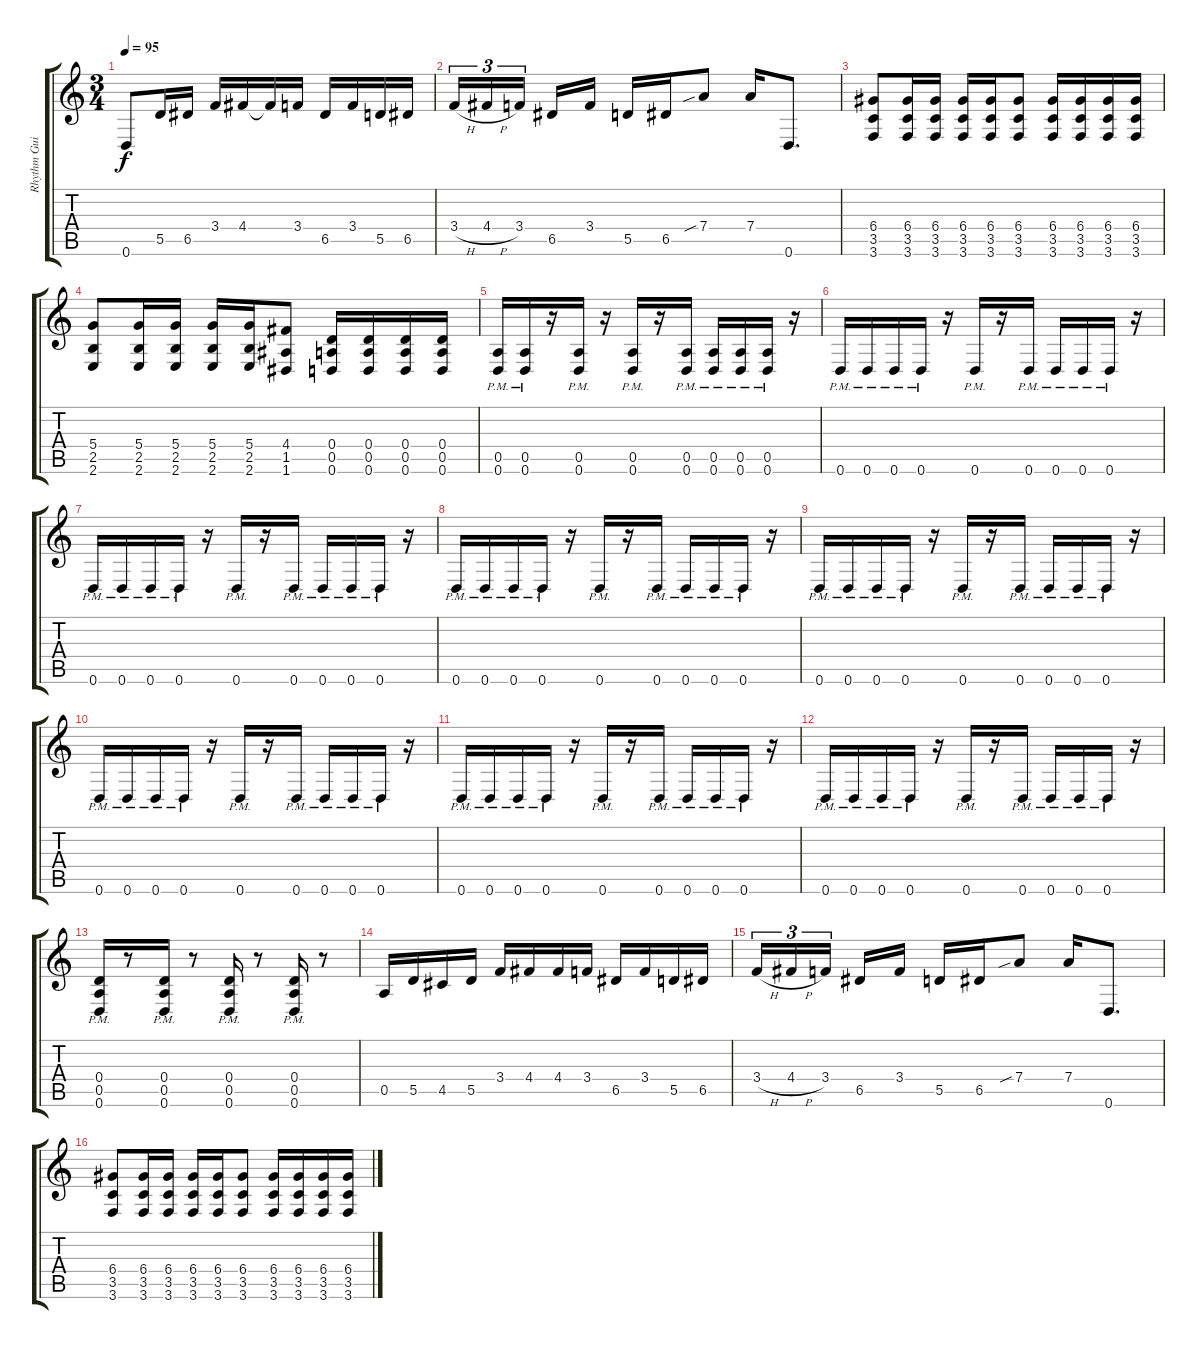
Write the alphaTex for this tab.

\track ("Rhythm Guitar 1" "Rhythm Gui") {instrument distortionguitar}
\staff {score tabs}
\tuning (E4 A3 F3 D3 A2 D2) {hide}
\ts (3 4)
\tempo 95
\clef g2
\ks c
0.6.8{dy f} 5.5.16 6.5.16 3.4.16 4.4.16 4.4{t}.16 3.4.16 6.5.16 3.4.16 5.5.16 6.5.16 |
3.4{h}.16{tu (3 2)} 4.4{h}.16{tu (3 2)} 3.4.16{tu (3 2) beam splitsecondary} 6.5.16 3.4.16 5.5.16 6.5.16 7.4{sib}.8 7.4.16 0.6.8{d} |
(6.4 3.5 3.6).8 (6.4 3.5 3.6).16 (6.4 3.5 3.6).16 (6.4 3.5 3.6).16 (6.4 3.5 3.6).16 (6.4 3.5 3.6).8 (6.4 3.5 3.6).16 (6.4 3.5 3.6).16 (6.4 3.5 3.6).16 (6.4 3.5 3.6).16 |
(5.4 2.5 2.6).8 (5.4 2.5 2.6).16 (5.4 2.5 2.6).16 (5.4 2.5 2.6).16 (5.4 2.5 2.6).16 (4.4 1.5 1.6).8 (0.4 0.5 0.6).16 (0.4 0.5 0.6).16 (0.4 0.5 0.6).16 (0.4 0.5 0.6).16 |
(0.5{pm} 0.6{pm}).16 (0.5{pm} 0.6{pm}).16 r.16 (0.5{pm} 0.6{pm}).16 r.16 (0.5{pm} 0.6{pm}).16 r.16 (0.5{pm} 0.6{pm}).16 (0.5{pm} 0.6{pm}).16 (0.5{pm} 0.6{pm}).16 (0.5{pm} 0.6{pm}).16 r.16 |
0.6{pm}.16 0.6{pm}.16 0.6{pm}.16 0.6{pm}.16 r.16 0.6{pm}.16 r.16 0.6{pm}.16 0.6{pm}.16 0.6{pm}.16 0.6{pm}.16 r.16 |
0.6{pm}.16 0.6{pm}.16 0.6{pm}.16 0.6{pm}.16 r.16 0.6{pm}.16 r.16 0.6{pm}.16 0.6{pm}.16 0.6{pm}.16 0.6{pm}.16 r.16 |
0.6{pm}.16 0.6{pm}.16 0.6{pm}.16 0.6{pm}.16 r.16 0.6{pm}.16 r.16 0.6{pm}.16 0.6{pm}.16 0.6{pm}.16 0.6{pm}.16 r.16 |
0.6{pm}.16 0.6{pm}.16 0.6{pm}.16 0.6{pm}.16 r.16 0.6{pm}.16 r.16 0.6{pm}.16 0.6{pm}.16 0.6{pm}.16 0.6{pm}.16 r.16 |
0.6{pm}.16 0.6{pm}.16 0.6{pm}.16 0.6{pm}.16 r.16 0.6{pm}.16 r.16 0.6{pm}.16 0.6{pm}.16 0.6{pm}.16 0.6{pm}.16 r.16 |
0.6{pm}.16 0.6{pm}.16 0.6{pm}.16 0.6{pm}.16 r.16 0.6{pm}.16 r.16 0.6{pm}.16 0.6{pm}.16 0.6{pm}.16 0.6{pm}.16 r.16 |
0.6{pm}.16 0.6{pm}.16 0.6{pm}.16 0.6{pm}.16 r.16 0.6{pm}.16 r.16 0.6{pm}.16 0.6{pm}.16 0.6{pm}.16 0.6{pm}.16 r.16 |
(0.4{pm} 0.5{pm} 0.6{pm}).16 r.8 (0.4{pm} 0.5{pm} 0.6{pm}).16 r.8 (0.4{pm} 0.5{pm} 0.6{pm}).16 r.8 (0.4{pm} 0.5{pm} 0.6{pm}).16 r.8 |
0.5.16 5.5.16 4.5.16 5.5.16 3.4.16 4.4.16 4.4.16 3.4.16 6.5.16 3.4.16 5.5.16 6.5.16 |
3.4{h}.16{tu (3 2)} 4.4{h}.16{tu (3 2)} 3.4.16{tu (3 2) beam splitsecondary} 6.5.16 3.4.16 5.5.16 6.5.16 7.4{sib}.8 7.4.16 0.6.8{d} |
(6.4 3.5 3.6).8 (6.4 3.5 3.6).16 (6.4 3.5 3.6).16 (6.4 3.5 3.6).16 (6.4 3.5 3.6).16 (6.4 3.5 3.6).8 (6.4 3.5 3.6).16 (6.4 3.5 3.6).16 (6.4 3.5 3.6).16 (6.4 3.5 3.6).16
